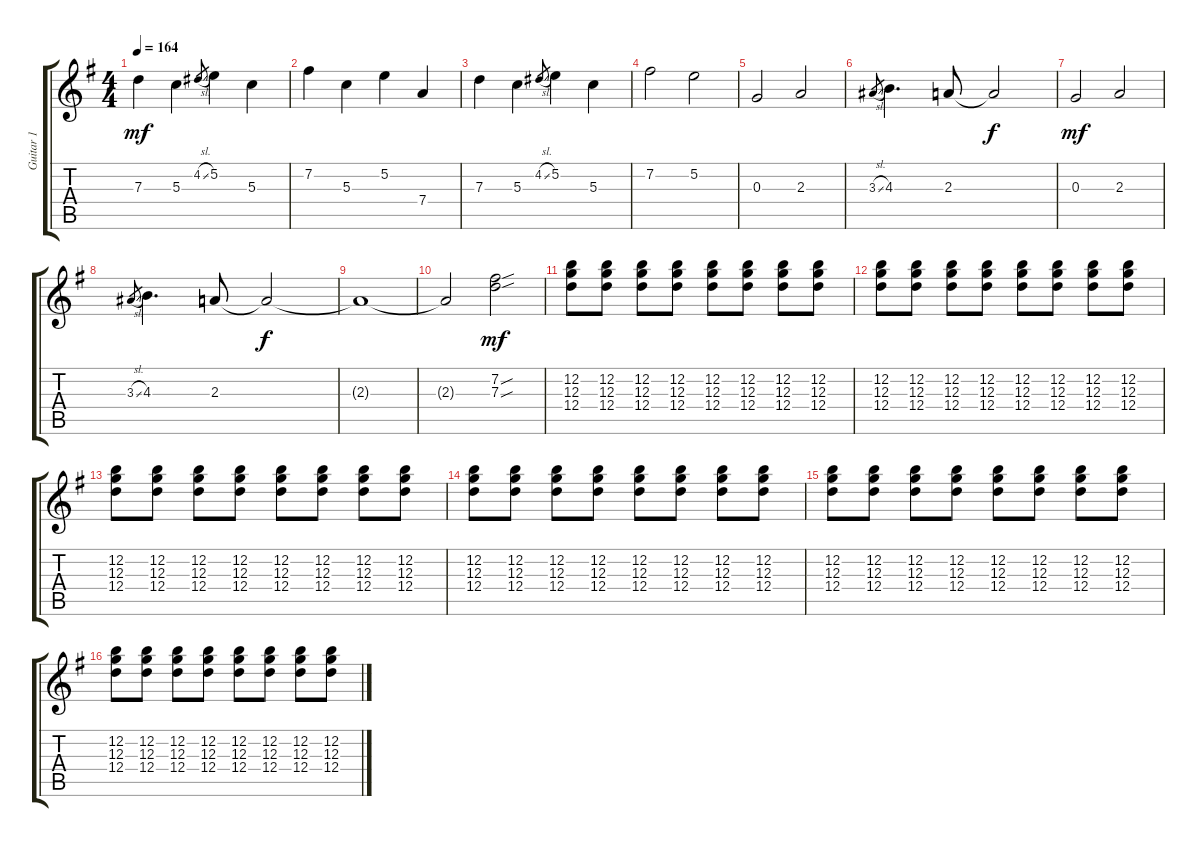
\track ("Guitar 1" "Guitar 1") {instrument distortionguitar}
\staff {score tabs}
\tuning (E4 B3 G3 D3 A2 E2) {hide}
\ts (4 4)
\tempo 164
\clef g2
\ks g
7.3.4{dy mf} 5.3.4 4.2{sl}.8{gr} 5.2.4 5.3.4 |
7.2.4 5.3.4 5.2.4 7.4.4 |
7.3.4 5.3.4 4.2{sl}.8{gr} 5.2.4 5.3.4 |
7.2.2 5.2.2 |
0.3.2 2.3.2 |
3.3{sl}.8{gr} 4.3.4{d} 2.3.8 2.3{t}.2{dy f} |
0.3.2{dy mf} 2.3.2 |
3.3{sl}.8{gr} 4.3.4{d} 2.3.8 2.3{t}.2{dy f} |
2.3{t}.1 |
2.3{t}.2 (7.2{sou} 7.3{sou}).2{dy mf} |
(12.2 12.3 12.4).8 (12.2 12.3 12.4).8 (12.2 12.3 12.4).8 (12.2 12.3 12.4).8 (12.2 12.3 12.4).8 (12.2 12.3 12.4).8 (12.2 12.3 12.4).8 (12.2 12.3 12.4).8 |
(12.2 12.3 12.4).8 (12.2 12.3 12.4).8 (12.2 12.3 12.4).8 (12.2 12.3 12.4).8 (12.2 12.3 12.4).8 (12.2 12.3 12.4).8 (12.2 12.3 12.4).8 (12.2 12.3 12.4).8 |
(12.2 12.3 12.4).8 (12.2 12.3 12.4).8 (12.2 12.3 12.4).8 (12.2 12.3 12.4).8 (12.2 12.3 12.4).8 (12.2 12.3 12.4).8 (12.2 12.3 12.4).8 (12.2 12.3 12.4).8 |
(12.2 12.3 12.4).8 (12.2 12.3 12.4).8 (12.2 12.3 12.4).8 (12.2 12.3 12.4).8 (12.2 12.3 12.4).8 (12.2 12.3 12.4).8 (12.2 12.3 12.4).8 (12.2 12.3 12.4).8 |
(12.2 12.3 12.4).8 (12.2 12.3 12.4).8 (12.2 12.3 12.4).8 (12.2 12.3 12.4).8 (12.2 12.3 12.4).8 (12.2 12.3 12.4).8 (12.2 12.3 12.4).8 (12.2 12.3 12.4).8 |
(12.2 12.3 12.4).8 (12.2 12.3 12.4).8 (12.2 12.3 12.4).8 (12.2 12.3 12.4).8 (12.2 12.3 12.4).8 (12.2 12.3 12.4).8 (12.2 12.3 12.4).8 (12.2 12.3 12.4).8
